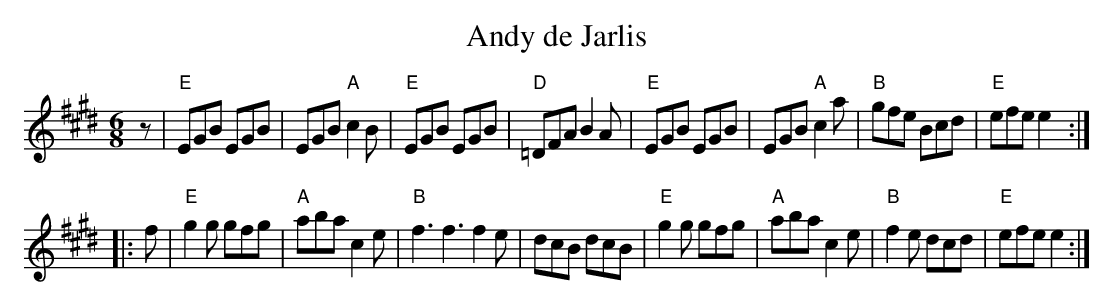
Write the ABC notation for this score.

X:1
T: Andy de Jarlis
M: 6/8
L: 1/8
K: E
z |\
"E"EGB EGB | EGB "A"c2B | "E"EGB EGB | "D"=DFA B2A |\
"E"EGB EGB | EGB "A"c2a | "B"gfe Bcd |"E"efe e2 :|
|: f |\
"E"g2g gfg | "A"aba c2e | "B"f3 f3 f2e | dcB dcB |\
"E"g2g gfg | "A"aba c2e | "B"f2e dcd | "E"efe e2 :|
